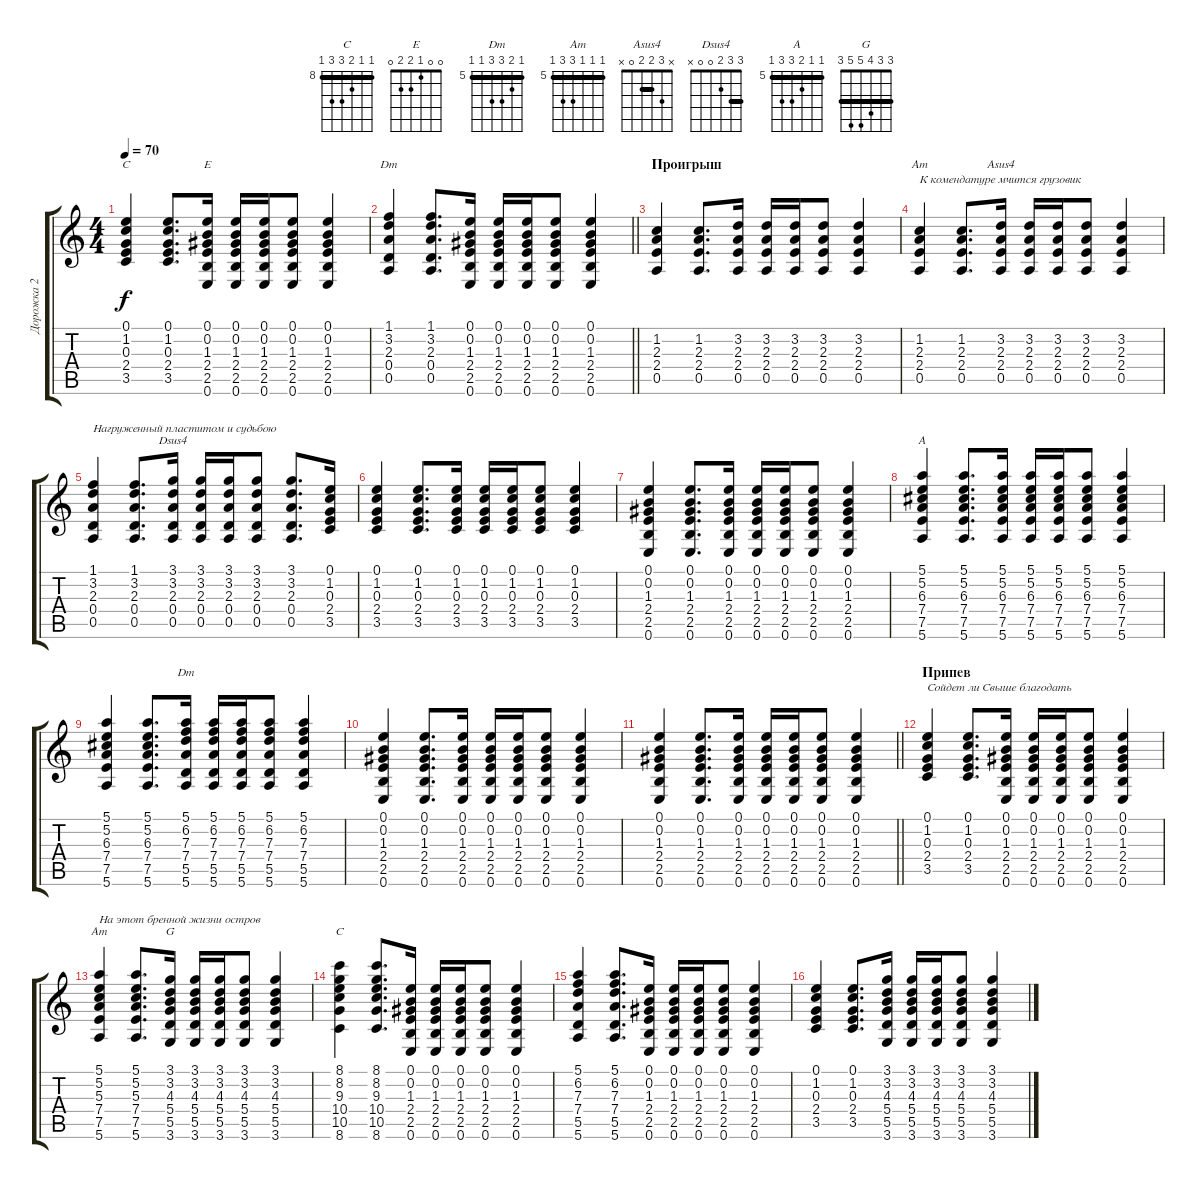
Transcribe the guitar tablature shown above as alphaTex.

\track ("Дорожка 2" "Дорожка 2") {instrument acousticguitarsteel}
\staff {score tabs}
\tuning (E4 B3 G3 D3 A2 E2) {hide}
\chord ("C" 0 1 0 2 3 x)
\chord ("E" 0 0 1 2 2 0)
\chord ("Dm" 1 3 2 0 0 x)
\chord ("Am" x 1 2 2 0 x)
\chord ("Asus4" x 3 2 2 0 x) {barre 2}
\chord ("Dsus4" 3 3 2 0 0 x) {barre 3}
\chord ("A" 5 5 6 7 7 5) {firstfret 5 barre 5}
\chord ("Dm" 5 6 7 7 5 5) {firstfret 5 barre 5}
\chord ("Am" 5 5 5 7 7 5) {firstfret 5 barre 5}
\chord ("G" 3 3 4 5 5 3) {barre 3}
\chord ("C" 8 8 9 10 10 8) {firstfret 8 barre 8}
\ts (4 4)
\tempo 70
\clef g2
\ks c
(0.1 1.2 0.3 2.4 3.5).4{ch "C" dy f} (0.1 1.2 0.3 2.4 3.5).8{d} (0.1 0.2 1.3 2.4 2.5 0.6).16{ch "E"} (0.1 0.2 1.3 2.4 2.5 0.6).16 (0.1 0.2 1.3 2.4 2.5 0.6).16 (0.1 0.2 1.3 2.4 2.5 0.6).8 (0.1 0.2 1.3 2.4 2.5 0.6).4 |
\barLineRight lightlight
(1.1 3.2 2.3 0.4 0.5).4{ch "Dm"} (1.1 3.2 2.3 0.4 0.5).8{d} (0.1 0.2 1.3 2.4 2.5 0.6).16 (0.1 0.2 1.3 2.4 2.5 0.6).16 (0.1 0.2 1.3 2.4 2.5 0.6).16 (0.1 0.2 1.3 2.4 2.5 0.6).8 (0.1 0.2 1.3 2.4 2.5 0.6).4 |
\section ("" "Проигрыш")
(1.2 2.3 2.4 0.5).4 (1.2 2.3 2.4 0.5).8{d} (3.2 2.3 2.4 0.5).16 (3.2 2.3 2.4 0.5).16 (3.2 2.3 2.4 0.5).16 (3.2 2.3 2.4 0.5).8 (3.2 2.3 2.4 0.5).4 |
(1.2 2.3 2.4 0.5).4{ch "Am" txt "К комендатуре мчится грузовик"} (1.2 2.3 2.4 0.5).8{d} (3.2 2.3 2.4 0.5).16{ch "Asus4"} (3.2 2.3 2.4 0.5).16 (3.2 2.3 2.4 0.5).16 (3.2 2.3 2.4 0.5).8 (3.2 2.3 2.4 0.5).4 |
(1.1 3.2 2.3 0.4 0.5).4{txt "Нагруженный пластитом и судьбою"} (1.1 3.2 2.3 0.4 0.5).8{d} (3.1 3.2 2.3 0.4 0.5).16{ch "Dsus4"} (3.1 3.2 2.3 0.4 0.5).16 (3.1 3.2 2.3 0.4 0.5).16 (3.1 3.2 2.3 0.4 0.5).8 (3.1 3.2 2.3 0.4 0.5).8{d} (0.1 1.2 0.3 2.4 3.5).16 |
(0.1 1.2 0.3 2.4 3.5).4 (0.1 1.2 0.3 2.4 3.5).8{d} (0.1 1.2 0.3 2.4 3.5).16 (0.1 1.2 0.3 2.4 3.5).16 (0.1 1.2 0.3 2.4 3.5).16 (0.1 1.2 0.3 2.4 3.5).8 (0.1 1.2 0.3 2.4 3.5).4 |
(0.1 0.2 1.3 2.4 2.5 0.6).4 (0.1 0.2 1.3 2.4 2.5 0.6).8{d} (0.1 0.2 1.3 2.4 2.5 0.6).16 (0.1 0.2 1.3 2.4 2.5 0.6).16 (0.1 0.2 1.3 2.4 2.5 0.6).16 (0.1 0.2 1.3 2.4 2.5 0.6).8 (0.1 0.2 1.3 2.4 2.5 0.6).4 |
(5.1 5.2 6.3 7.4 7.5 5.6).4{ch "A"} (5.1 5.2 6.3 7.4 7.5 5.6).8{d} (5.1 5.2 6.3 7.4 7.5 5.6).16 (5.1 5.2 6.3 7.4 7.5 5.6).16 (5.1 5.2 6.3 7.4 7.5 5.6).16 (5.1 5.2 6.3 7.4 7.5 5.6).8 (5.1 5.2 6.3 7.4 7.5 5.6).4 |
(5.1 5.2 6.3 7.4 7.5 5.6).4 (5.1 5.2 6.3 7.4 7.5 5.6).8{d} (5.1 6.2 7.3 7.4 5.5 5.6).16{ch "Dm"} (5.1 6.2 7.3 7.4 5.5 5.6).16 (5.1 6.2 7.3 7.4 5.5 5.6).16 (5.1 6.2 7.3 7.4 5.5 5.6).8 (5.1 6.2 7.3 7.4 5.5 5.6).4 |
(0.1 0.2 1.3 2.4 2.5 0.6).4 (0.1 0.2 1.3 2.4 2.5 0.6).8{d} (0.1 0.2 1.3 2.4 2.5 0.6).16 (0.1 0.2 1.3 2.4 2.5 0.6).16 (0.1 0.2 1.3 2.4 2.5 0.6).16 (0.1 0.2 1.3 2.4 2.5 0.6).8 (0.1 0.2 1.3 2.4 2.5 0.6).4 |
\barLineRight lightlight
(0.1 0.2 1.3 2.4 2.5 0.6).4 (0.1 0.2 1.3 2.4 2.5 0.6).8{d} (0.1 0.2 1.3 2.4 2.5 0.6).16 (0.1 0.2 1.3 2.4 2.5 0.6).16 (0.1 0.2 1.3 2.4 2.5 0.6).16 (0.1 0.2 1.3 2.4 2.5 0.6).8 (0.1 0.2 1.3 2.4 2.5 0.6).4 |
\section ("" "Припев")
(0.1 1.2 0.3 2.4 3.5).4{txt "Сойдет ли Свыше благодать"} (0.1 1.2 0.3 2.4 3.5).8{d} (0.1 0.2 1.3 2.4 2.5 0.6).16 (0.1 0.2 1.3 2.4 2.5 0.6).16 (0.1 0.2 1.3 2.4 2.5 0.6).16 (0.1 0.2 1.3 2.4 2.5 0.6).8 (0.1 0.2 1.3 2.4 2.5 0.6).4 |
(5.1 5.2 5.3 7.4 7.5 5.6).4{ch "Am" txt "На этот бренной жизни остров"} (5.1 5.2 5.3 7.4 7.5 5.6).8{d} (3.1 3.2 4.3 5.4 5.5 3.6).16{ch "G"} (3.1 3.2 4.3 5.4 5.5 3.6).16 (3.1 3.2 4.3 5.4 5.5 3.6).16 (3.1 3.2 4.3 5.4 5.5 3.6).8 (3.1 3.2 4.3 5.4 5.5 3.6).4 |
(8.1 8.2 9.3 10.4 10.5 8.6).4{ch "C"} (8.1 8.2 9.3 10.4 10.5 8.6).8{d} (0.1 0.2 1.3 2.4 2.5 0.6).16 (0.1 0.2 1.3 2.4 2.5 0.6).16 (0.1 0.2 1.3 2.4 2.5 0.6).16 (0.1 0.2 1.3 2.4 2.5 0.6).8 (0.1 0.2 1.3 2.4 2.5 0.6).4 |
(5.1 6.2 7.3 7.4 5.5 5.6).4 (5.1 6.2 7.3 7.4 5.5 5.6).8{d} (0.1 0.2 1.3 2.4 2.5 0.6).16 (0.1 0.2 1.3 2.4 2.5 0.6).16 (0.1 0.2 1.3 2.4 2.5 0.6).16 (0.1 0.2 1.3 2.4 2.5 0.6).8 (0.1 0.2 1.3 2.4 2.5 0.6).4 |
(0.1 1.2 0.3 2.4 3.5).4 (0.1 1.2 0.3 2.4 3.5).8{d} (3.1 3.2 4.3 5.4 5.5 3.6).16 (3.1 3.2 4.3 5.4 5.5 3.6).16 (3.1 3.2 4.3 5.4 5.5 3.6).16 (3.1 3.2 4.3 5.4 5.5 3.6).8 (3.1 3.2 4.3 5.4 5.5 3.6).4
